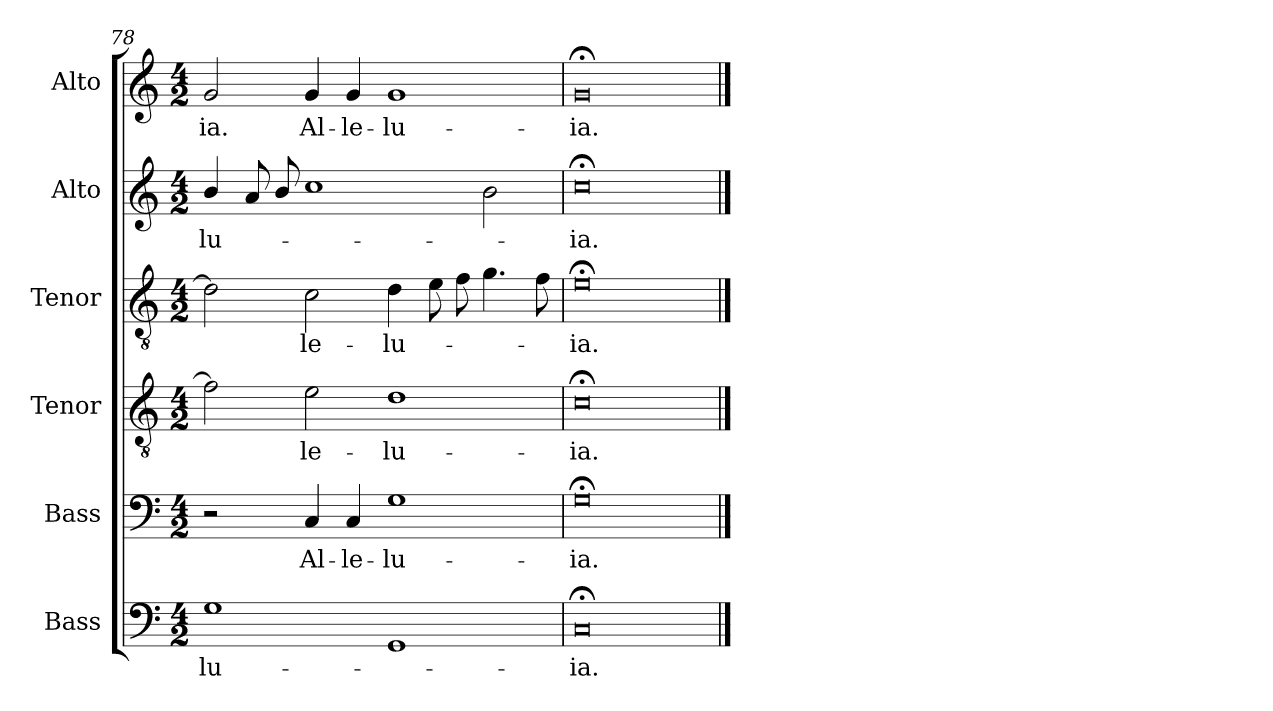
**kern	**text	**kern	**text	**kern	**text	**kern	**text	**kern	**text	**kern	**text
*part6	*part6	*part5	*part5	*part4	*part4	*part3	*part3	*part2	*part2	*part1	*part1
*staff6	*staff6	*staff5	*staff5	*staff4	*staff4	*staff3	*staff3	*staff2	*staff2	*staff1	*staff1
*I"Bass	*	*I"Bass	*	*I"Tenor	*	*I"Tenor	*	*I"Alto	*	*I"Alto	*
*I'B.	*	*	*	*I'T.	*	*I'T.	*	*I'A.	*	*I'A.	*
*clefF4	*	*clefF4	*	*clefGv2	*	*clefGv2	*	*clefG2	*	*clefG2	*
*	*	*	*	*ITrd7c12	*	*ITrd7c12	*	*	*	*	*
*k[]	*	*k[]	*	*k[]	*	*k[]	*	*k[]	*	*k[]	*
*C:	*	*C:	*	*C:	*	*C:	*	*C:	*	*C:	*
*M4/2	*	*M4/2	*	*M4/2	*	*M4/2	*	*M4/2	*	*M4/2	*
=78	=78	=78	=78	=78	=78	=78	=78	=78	=78	=78	=78
!	!LO:LY:b:color=#000000	!	!	!	!	!	!	!	!	!	!
!	!	!	!	!	!	!	!	!	!LO:LY:b:color=#000000	!	!
!	!	!	!	!	!	!	!	!	!	!	!LO:LY:b:color=#000000
1Gi	-lu-	2r	.	2Fi\]	.	2Di\]	.	4bi/	-lu-	2gi/	-ia.
.	.	.	.	.	.	.	.	8ai/	.	.	.
.	.	.	.	.	.	.	.	8bi/	.	.	.
!	!	!	!LO:LY:b:color=#000000	!	!	!	!	!	!	!	!
!	!	!	!	!	!LO:LY:b:color=#000000	!	!	!	!	!	!
!	!	!	!	!	!	!	!LO:LY:b:color=#000000	!	!	!	!
!	!	!	!	!	!	!	!	!	!	!	!LO:LY:b:color=#000000
.	.	4Ci/	Al-	2Ei\	-le-	2Ci\	-le-	1cci	.	4gi/	Al-
!	!	!	!LO:LY:b:color=#000000	!	!	!	!	!	!	!	!
!	!	!	!	!	!	!	!	!	!	!	!LO:LY:b:color=#000000
.	.	4Ci/	-le-	.	.	.	.	.	.	4gi/	-le-
!	!	!	!LO:LY:b:color=#000000	!	!	!	!	!	!	!	!
!	!	!	!	!	!LO:LY:b:color=#000000	!	!	!	!	!	!
!	!	!	!	!	!	!	!LO:LY:b:color=#000000	!	!	!	!
!	!	!	!	!	!	!	!	!	!	!	!LO:LY:b:color=#000000
1GGi	.	1Gi	-lu-	1Di	-lu-	4Di\	-lu-	.	.	1gi	-lu-
.	.	.	.	.	.	8Ei\	.	.	.	.	.
.	.	.	.	.	.	8Fi\	.	.	.	.	.
.	.	.	.	.	.	4.Gi\	.	2bi\	.	.	.
.	.	.	.	.	.	8Fi\	.	.	.	.	.
=79	=79	=79	=79	=79	=79	=79	=79	=79	=79	=79	=79
!	!LO:LY:b:color=#000000	!	!	!	!	!	!	!	!	!	!
!	!	!	!LO:LY:b:color=#000000	!	!	!	!	!	!	!	!
!	!	!	!	!	!LO:LY:b:color=#000000	!	!	!	!	!	!
!	!	!	!	!	!	!	!LO:LY:b:color=#000000	!	!	!	!
!	!	!	!	!	!	!	!	!	!LO:LY:b:color=#000000	!	!
!	!	!	!	!	!	!	!	!	!	!	!LO:LY:b:color=#000000
0C;i	-ia.	0G;i	-ia.	0C;i	-ia.	0E;i	-ia.	0cc;i	-ia.	0g;i	-ia.
==	==	==	==	==	==	==	==	==	==	==	==
*-	*-	*-	*-	*-	*-	*-	*-	*-	*-	*-	*-
